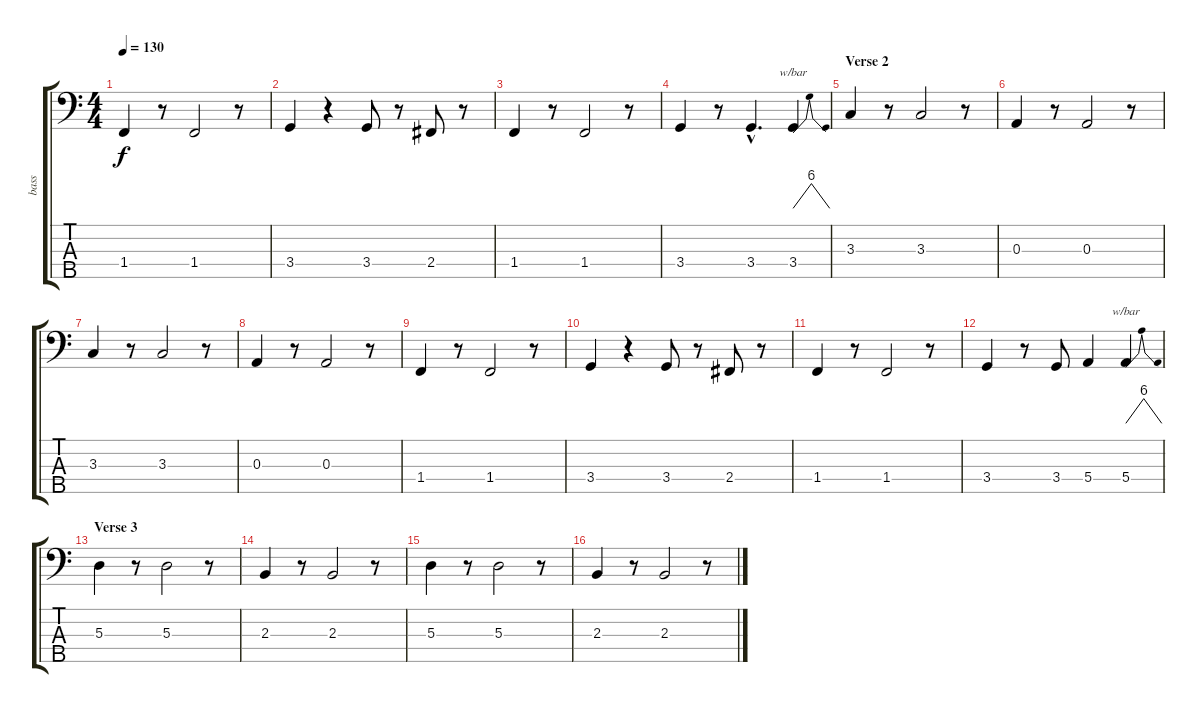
\track ("bass" "bass") {instrument electricbassfinger}
\staff {score tabs}
\tuning (G2 D2 A1 E1 B0) {hide}
\ts (4 4)
\tempo 130
\clef f4
\ks c
1.4.4{dy f} r.8 1.4.2 r.8 |
3.4.4 r.4 3.4.8 r.8 2.4.8 r.8 |
1.4.4 r.8 1.4.2 r.8 |
3.4.4 r.8 3.4{hac}.4{d} 3.4.4{tbe (dip default 0 0 30 24 60 0)} |
\section ("" "Verse 2")
3.3.4 r.8 3.3.2 r.8 |
0.3.4 r.8 0.3.2 r.8 |
3.3.4 r.8 3.3.2 r.8 |
0.3.4 r.8 0.3.2 r.8 |
1.4.4 r.8 1.4.2 r.8 |
3.4.4 r.4 3.4.8 r.8 2.4.8 r.8 |
1.4.4 r.8 1.4.2 r.8 |
3.4.4 r.8 3.4.8 5.4.4 5.4.4{tbe (dip default 0 0 30 24 60 0)} |
\section ("" "Verse 3")
5.3.4 r.8 5.3.2 r.8 |
2.3.4 r.8 2.3.2 r.8 |
5.3.4 r.8 5.3.2 r.8 |
2.3.4 r.8 2.3.2 r.8
